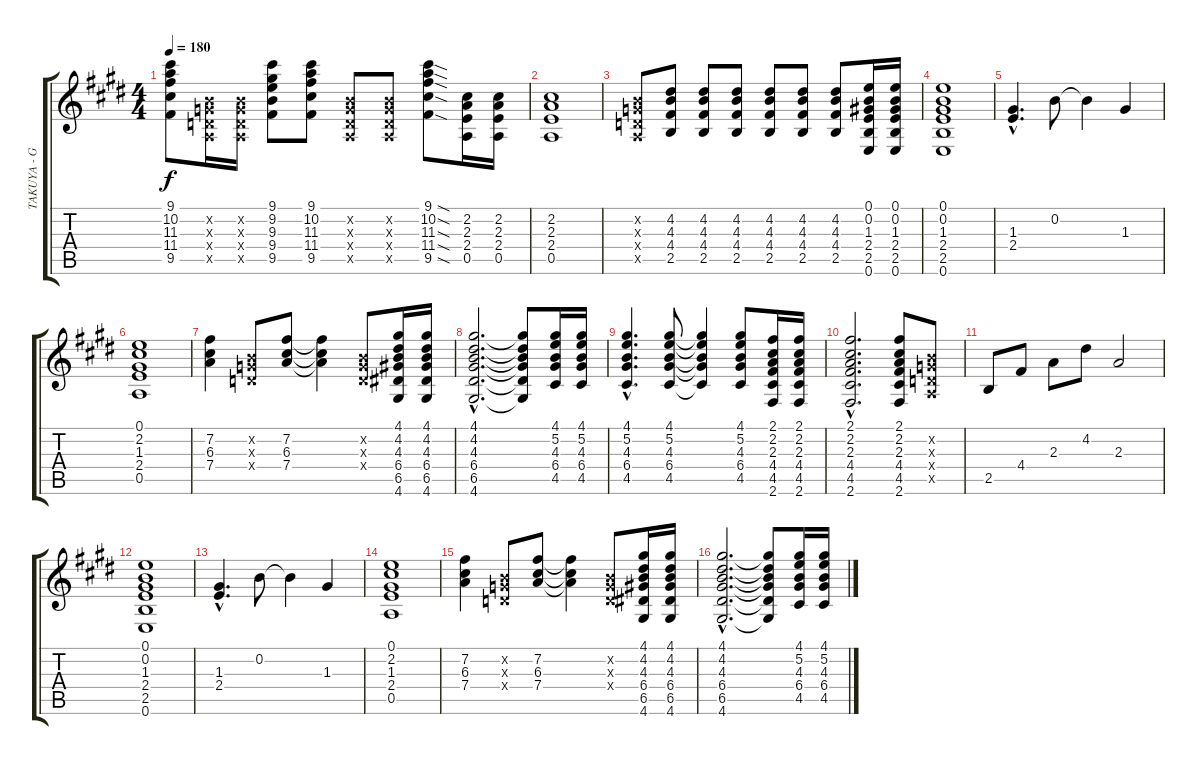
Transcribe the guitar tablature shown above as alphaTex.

\track ("TAKUYA - Guitar 1" "TAKUYA - G") {instrument overdrivenguitar}
\staff {score tabs}
\tuning (E4 B3 G3 D3 A2 E2) {hide}
\ts (4 4)
\tempo 180
\clef g2
\ks e
(9.1 10.2 11.3 11.4 9.5).8{dy f} (0.2{x} 0.3{x} 0.4{x} 0.5{x}).16 (0.2{x} 0.3{x} 0.4{x} 0.5{x}).16 (9.1 9.2 9.3 9.4 9.5).8 (9.1 10.2 11.3 11.4 9.5).8 (0.2{x} 0.3{x} 0.4{x} 0.5{x}).8 (0.2{x} 0.3{x} 0.4{x} 0.5{x}).8 (9.1{sod} 10.2{sod} 11.3{sod} 11.4{sod} 9.5{sod}).8 (2.2 2.3 2.4 0.5).16 (2.2 2.3 2.4 0.5).16 |
(2.2 2.3 2.4 0.5).1 |
(0.2{x} 0.3{x} 0.4{x} 0.5{x}).8 (4.2 4.3 4.4 2.5).8 (4.2 4.3 4.4 2.5).8 (4.2 4.3 4.4 2.5).8 (4.2 4.3 4.4 2.5).8 (4.2 4.3 4.4 2.5).8 (4.2 4.3 4.4 2.5).8 (0.1 0.2 1.3 2.4 2.5 0.6).16 (0.1 0.2 1.3 2.4 2.5 0.6).16 |
(0.1 0.2 1.3 2.4 2.5 0.6).1 |
(1.3{hac} 2.4{hac}).4{d} 0.2.8 0.2{t}.4 1.3.4 |
(0.1 2.2 1.3 2.4 0.5).1 |
(7.2 6.3 7.4).4 (0.2{x} 0.3{x} 0.4{x}).8 (7.2 6.3 7.4).8 (7.2{t} 6.3{t} 7.4{t}).4 (0.2{x} 0.3{x} 0.4{x}).8 (4.1 4.2 4.3 6.4 6.5 4.6).16 (4.1 4.2 4.3 6.4 6.5 4.6).16 |
(4.1{hac} 4.2{hac} 4.3{hac} 6.4{hac} 6.5{hac} 4.6{hac}).2{d} (4.1{t} 4.2{t} 4.3{t} 6.4{t} 6.5{t} 4.6{t}).8 (4.1 5.2 4.3 6.4 4.5).16 (4.1 5.2 4.3 6.4 4.5).16 |
(4.1{hac} 5.2{hac} 4.3{hac} 6.4{hac} 4.5{hac}).4{d} (4.1 5.2 4.3 6.4 4.5).8 (4.1{t} 5.2{t} 4.3{t} 6.4{t} 4.5{t}).4 (4.1 5.2 4.3 6.4 4.5).8 (2.1 2.2 2.3 4.4 4.5 2.6).16 (2.1 2.2 2.3 4.4 4.5 2.6).16 |
(2.1{hac} 2.2{hac} 2.3{hac} 4.4{hac} 4.5{hac} 2.6{hac}).2{d} (2.1 2.2 2.3 4.4 4.5 2.6).8 (0.2{x} 0.3{x} 0.4{x} 0.5{x}).8 |
2.5.8 4.4.8 2.3.8 4.2.8 2.3.2 |
(0.1 0.2 1.3 2.4 2.5 0.6).1 |
(1.3{hac} 2.4{hac}).4{d} 0.2.8 0.2{t}.4 1.3.4 |
(0.1 2.2 1.3 2.4 0.5).1 |
(7.2 6.3 7.4).4 (0.2{x} 0.3{x} 0.4{x}).8 (7.2 6.3 7.4).8 (7.2{t} 6.3{t} 7.4{t}).4 (0.2{x} 0.3{x} 0.4{x}).8 (4.1 4.2 4.3 6.4 6.5 4.6).16 (4.1 4.2 4.3 6.4 6.5 4.6).16 |
(4.1{hac} 4.2{hac} 4.3{hac} 6.4{hac} 6.5{hac} 4.6{hac}).2{d} (4.1{t} 4.2{t} 4.3{t} 6.4{t} 6.5{t} 4.6{t}).8 (4.1 5.2 4.3 6.4 4.5).16 (4.1 5.2 4.3 6.4 4.5).16
